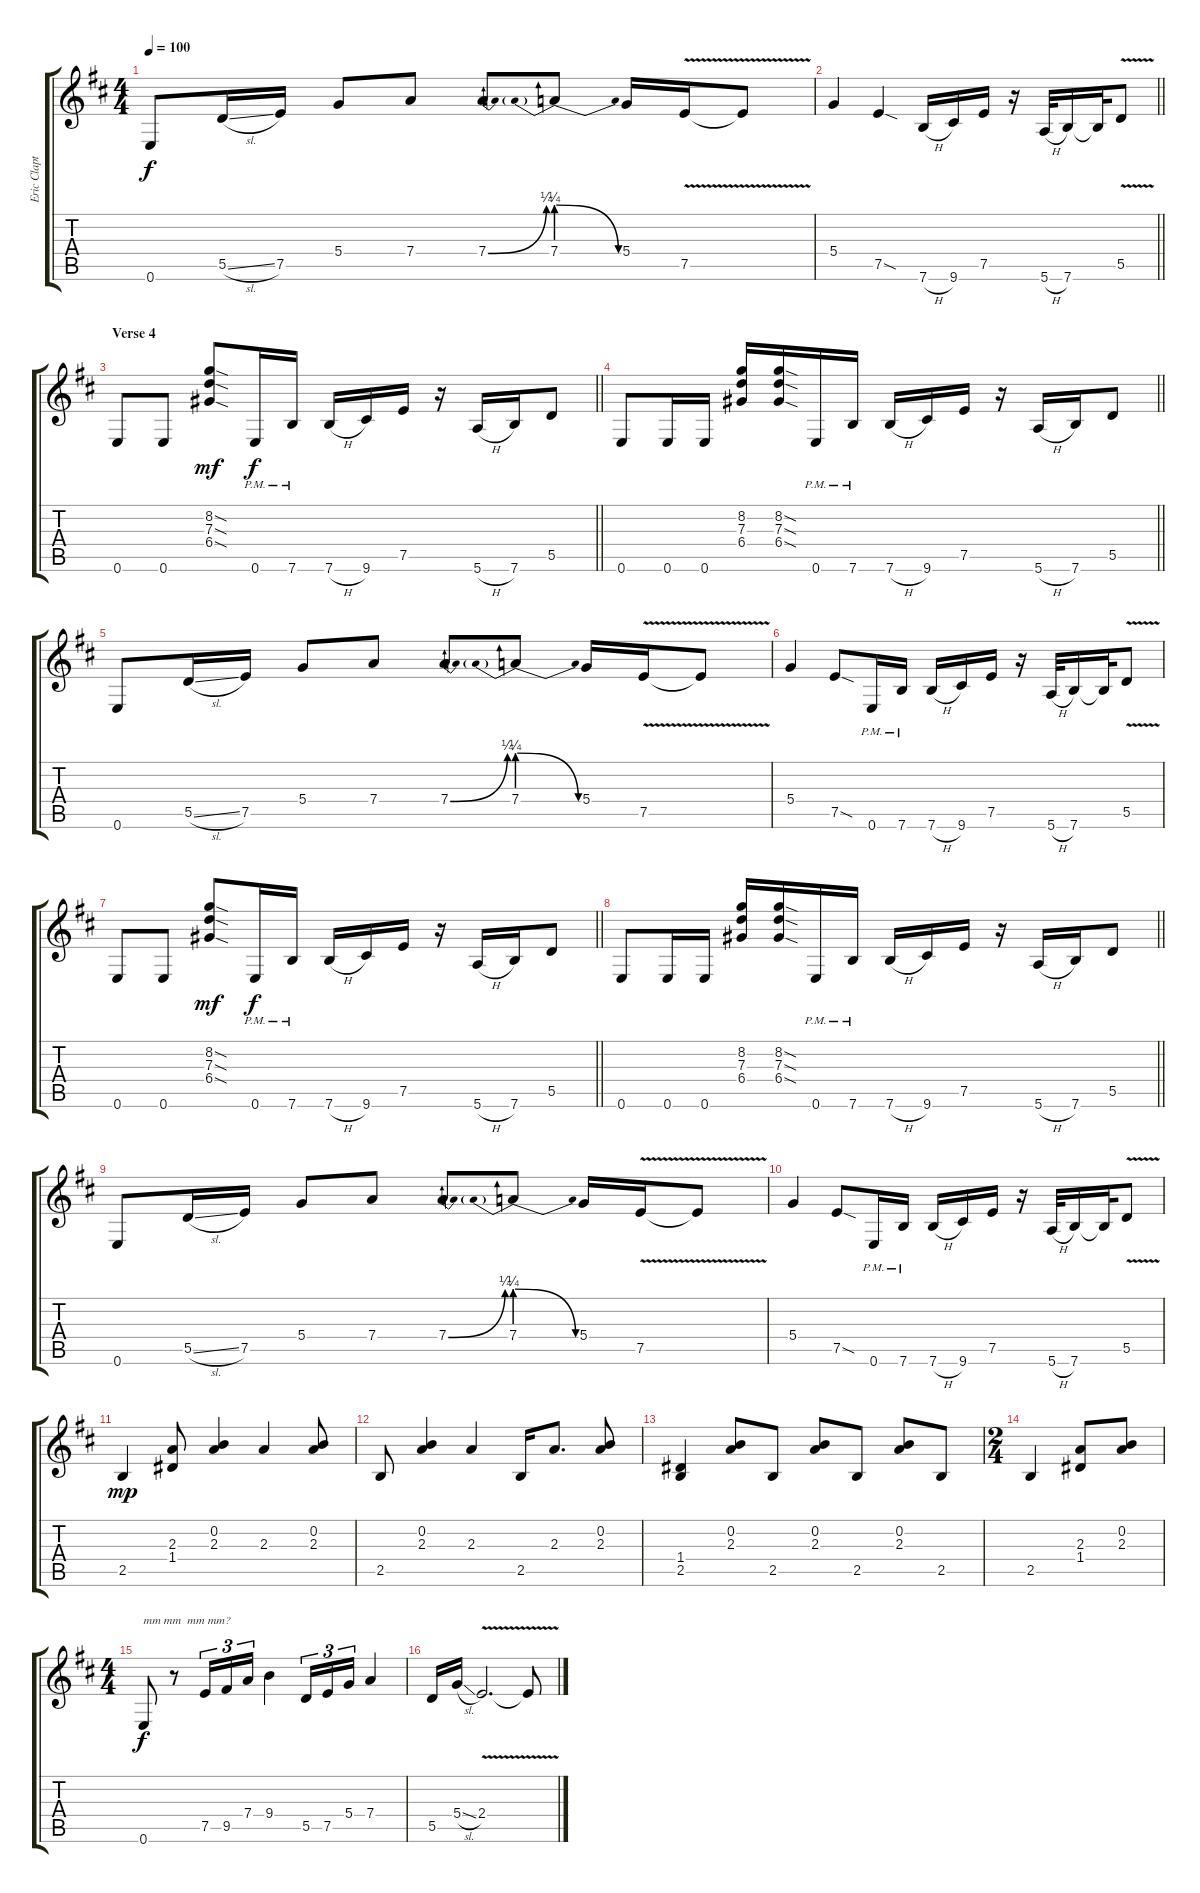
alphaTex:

\track ("Eric Clapton" "Eric Clapt") {instrument overdrivenguitar}
\staff {score tabs}
\tuning (E4 B3 G3 D3 A2 E2) {hide}
\ts (4 4)
\tempo 100
\clef g2
\ks d
0.6.8{dy f} 5.5{sl}.16 7.5.16 5.4.8 7.4.8 7.4{be (bend 0 0 60 1)}.8 7.4{be (prebendrelease 0 1 60 0)}.8 5.4.16 7.5{v}.16 7.5{t}.8 |
\barLineRight lightlight
5.4.4 7.5{sod}.4 7.6{h}.16 9.6.16 7.5.16 r.16 5.6{h}.32 7.6.16 7.6{t}.32 5.5{v}.8 |
\section ("" "Verse 4")
\barLineRight lightlight
0.6.8 0.6.8 (8.2{sod} 7.3{sod} 6.4{sod}).8{dy mf} 0.6{pm}.16{dy f} 7.6{pm}.16 7.6{h}.16 9.6.16 7.5.16 r.16 5.6{h}.16 7.6.16 5.5.8 |
\barLineRight lightlight
0.6.8 0.6.16 0.6.16 (8.2 7.3 6.4).16 (8.2{sod} 7.3{sod} 6.4{sod}).16 0.6{pm}.16 7.6{pm}.16 7.6{h}.16 9.6.16 7.5.16 r.16 5.6{h}.16 7.6.16 5.5.8 |
0.6.8 5.5{sl}.16 7.5.16 5.4.8 7.4.8 7.4{be (bend 0 0 60 1)}.8 7.4{be (prebendrelease 0 1 60 0)}.8 5.4.16 7.5{v}.16 7.5{t}.8 |
5.4.4 7.5{sod}.8 0.6{pm}.16 7.6{pm}.16 7.6{h}.16 9.6.16 7.5.16 r.16 5.6{h}.32 7.6.16 7.6{t}.32 5.5{v}.8 |
\barLineRight lightlight
0.6.8 0.6.8 (8.2{sod} 7.3{sod} 6.4{sod}).8{dy mf} 0.6{pm}.16{dy f} 7.6{pm}.16 7.6{h}.16 9.6.16 7.5.16 r.16 5.6{h}.16 7.6.16 5.5.8 |
\barLineRight lightlight
0.6.8 0.6.16 0.6.16 (8.2 7.3 6.4).16 (8.2{sod} 7.3{sod} 6.4{sod}).16 0.6{pm}.16 7.6{pm}.16 7.6{h}.16 9.6.16 7.5.16 r.16 5.6{h}.16 7.6.16 5.5.8 |
0.6.8 5.5{sl}.16 7.5.16 5.4.8 7.4.8 7.4{be (bend 0 0 60 1)}.8 7.4{be (prebendrelease 0 1 60 0)}.8 5.4.16 7.5{v}.16 7.5{t}.8 |
5.4.4 7.5{sod}.8 0.6{pm}.16 7.6{pm}.16 7.6{h}.16 9.6.16 7.5.16 r.16 5.6{h}.32 7.6.16 7.6{t}.32 5.5{v}.8 |
2.5.4{dy mp} (2.3 1.4).8 (0.2 2.3).4 2.3.4 (0.2 2.3).8 |
2.5.8 (0.2 2.3).4 2.3.4 2.5.16 2.3.8{d} (0.2 2.3).8 |
(1.4 2.5).4 (0.2 2.3).8 2.5.8 (0.2 2.3).8 2.5.8 (0.2 2.3).8 2.5.8 |
\ts (2 4)
2.5.4 (2.3 1.4).8 (0.2 2.3).8 |
\ts (4 4)
0.6.8{txt "mm mm  mm mm?" dy f} r.8 7.5.16{tu (3 2)} 9.5.16{tu (3 2)} 7.4.16{tu (3 2)} 9.4.4 5.5.16{tu (3 2)} 7.5.16{tu (3 2)} 5.4.16{tu (3 2)} 7.4.4 |
5.5.16 5.4{sl}.16 2.4{v}.2{d} 2.4{t}.8
